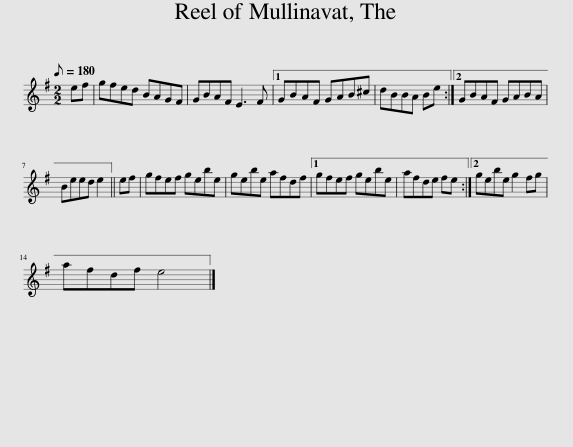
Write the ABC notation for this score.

X:1
L:1/8
Q:1/8=180
M:2/2
I:linebreak $
K:Emin
V:1 treble
V:1
 ef | gfed BAGF | GBAF E3 F |1 GBAF GAB^c | dBBA Be :|2 %5
 GBAF GABA |$ Beed e2 || ef | gfef gebe | gebe afdf |1 %10
 gfef gebe | afde fe :|2 gebe g2 fg |$ afdf e4 |] %14
